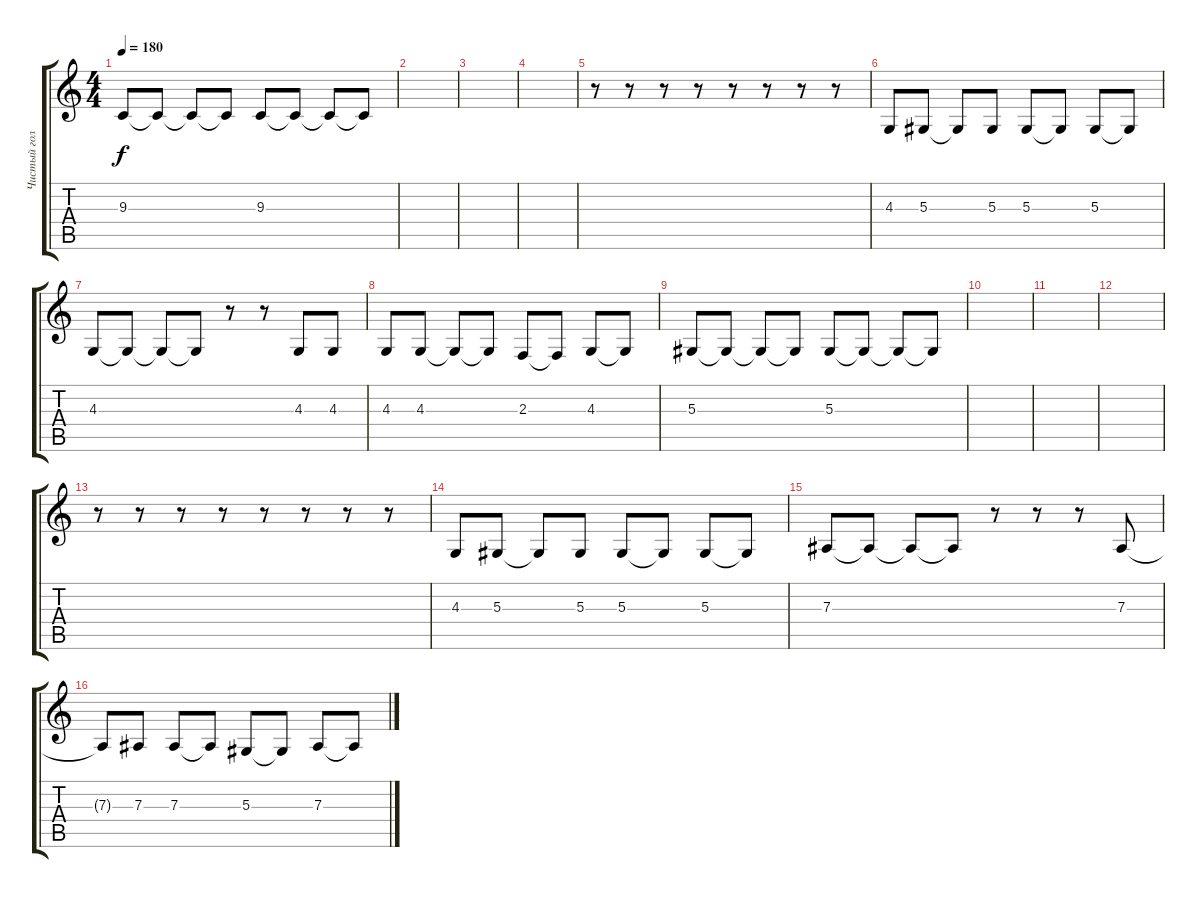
\track ("Чистый голос" "Чистый гол") {instrument baritonesax}
\staff {score tabs}
\tuning (C4 G3 Eb3 Bb2 F2 C2) {hide}
\ts (4 4)
\tempo 180
\clef g2
\ks c
9.3.8{dy f} 9.3{t}.8 9.3{t}.8 9.3{t}.8 9.3.8 9.3{t}.8 9.3{t}.8 9.3{t}.8 |
|
|
|
r.8 r.8 r.8 r.8 r.8 r.8 r.8 r.8 |
4.3.8 5.3.8 5.3{t}.8 5.3.8 5.3.8 5.3{t}.8 5.3.8 5.3{t}.8 |
4.3.8 4.3{t}.8 4.3{t}.8 4.3{t}.8 r.8 r.8 4.3.8 4.3.8 |
4.3.8 4.3.8 4.3{t}.8 4.3{t}.8 2.3.8 2.3{t}.8 4.3.8 4.3{t}.8 |
5.3.8 5.3{t}.8 5.3{t}.8 5.3{t}.8 5.3.8 5.3{t}.8 5.3{t}.8 5.3{t}.8 |
|
|
|
r.8 r.8 r.8 r.8 r.8 r.8 r.8 r.8 |
4.3.8 5.3.8 5.3{t}.8 5.3.8 5.3.8 5.3{t}.8 5.3.8 5.3{t}.8 |
7.3.8 7.3{t}.8 7.3{t}.8 7.3{t}.8 r.8 r.8 r.8 7.3.8 |
7.3{t}.8 7.3.8 7.3.8 7.3{t}.8 5.3.8 5.3{t}.8 7.3.8 7.3{t}.8
